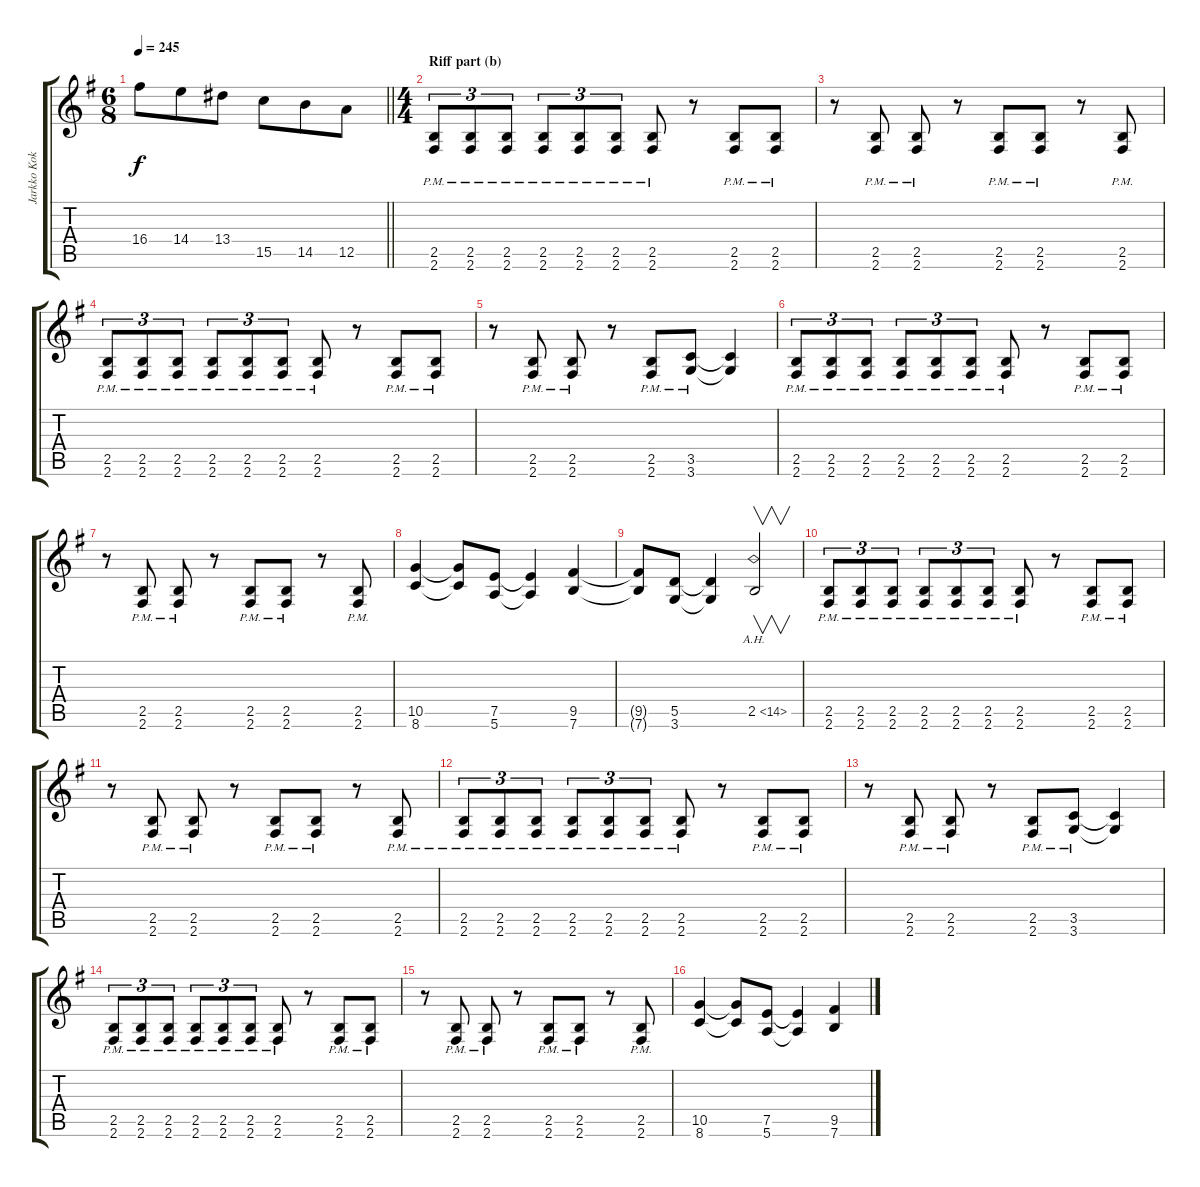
\track ("Jarkko Kokko (guitar)" "Jarkko Kok") {instrument distortionguitar}
\staff {score tabs}
\tuning (E4 B3 G3 D3 A2 E2) {hide}
\ts (6 8)
\tempo 245
\clef g2
\barLineRight lightlight
\ks eminor
16.4.8{dy f} 14.4.8 13.4.8 15.5.8 14.5.8 12.5.8 |
\ts (4 4)
\section ("" "Riff part (b)")
(2.5{pm} 2.6{pm}).8{tu (3 2)} (2.5{pm} 2.6{pm}).8{tu (3 2)} (2.5{pm} 2.6{pm}).8{tu (3 2)} (2.5{pm} 2.6{pm}).8{tu (3 2)} (2.5{pm} 2.6{pm}).8{tu (3 2)} (2.5{pm} 2.6{pm}).8{tu (3 2)} (2.5{pm} 2.6{pm}).8 r.8 (2.5{pm} 2.6{pm}).8 (2.5{pm} 2.6{pm}).8 |
r.8 (2.5{pm} 2.6{pm}).8 (2.5{pm} 2.6{pm}).8 r.8 (2.5{pm} 2.6{pm}).8 (2.5{pm} 2.6{pm}).8 r.8 (2.5{pm} 2.6{pm}).8 |
(2.5{pm} 2.6{pm}).8{tu (3 2)} (2.5{pm} 2.6{pm}).8{tu (3 2)} (2.5{pm} 2.6{pm}).8{tu (3 2)} (2.5{pm} 2.6{pm}).8{tu (3 2)} (2.5{pm} 2.6{pm}).8{tu (3 2)} (2.5{pm} 2.6{pm}).8{tu (3 2)} (2.5{pm} 2.6{pm}).8 r.8 (2.5{pm} 2.6{pm}).8 (2.5{pm} 2.6{pm}).8 |
r.8 (2.5{pm} 2.6{pm}).8 (2.5{pm} 2.6{pm}).8 r.8 (2.5{pm} 2.6{pm}).8 (3.5{pm} 3.6{pm}).8 (3.5{t} 3.6{t}).4 |
(2.5{pm} 2.6{pm}).8{tu (3 2)} (2.5{pm} 2.6{pm}).8{tu (3 2)} (2.5{pm} 2.6{pm}).8{tu (3 2)} (2.5{pm} 2.6{pm}).8{tu (3 2)} (2.5{pm} 2.6{pm}).8{tu (3 2)} (2.5{pm} 2.6{pm}).8{tu (3 2)} (2.5{pm} 2.6{pm}).8 r.8 (2.5{pm} 2.6{pm}).8 (2.5{pm} 2.6{pm}).8 |
r.8 (2.5{pm} 2.6{pm}).8 (2.5{pm} 2.6{pm}).8 r.8 (2.5{pm} 2.6{pm}).8 (2.5{pm} 2.6{pm}).8 r.8 (2.5{pm} 2.6{pm}).8 |
(10.5 8.6).4 (10.5{t} 8.6{t}).8 (7.5 5.6).8 (7.5{t} 5.6{t}).4 (9.5 7.6).4 |
(9.5{t} 7.6{t}).8 (5.5 3.6).8 (5.5{t} 3.6{t}).4 2.5{ah 12}.2{v} |
(2.5{pm} 2.6{pm}).8{tu (3 2)} (2.5{pm} 2.6{pm}).8{tu (3 2)} (2.5{pm} 2.6{pm}).8{tu (3 2)} (2.5{pm} 2.6{pm}).8{tu (3 2)} (2.5{pm} 2.6{pm}).8{tu (3 2)} (2.5{pm} 2.6{pm}).8{tu (3 2)} (2.5{pm} 2.6{pm}).8 r.8 (2.5{pm} 2.6{pm}).8 (2.5{pm} 2.6{pm}).8 |
r.8 (2.5{pm} 2.6{pm}).8 (2.5{pm} 2.6{pm}).8 r.8 (2.5{pm} 2.6{pm}).8 (2.5{pm} 2.6{pm}).8 r.8 (2.5{pm} 2.6{pm}).8 |
(2.5{pm} 2.6{pm}).8{tu (3 2)} (2.5{pm} 2.6{pm}).8{tu (3 2)} (2.5{pm} 2.6{pm}).8{tu (3 2)} (2.5{pm} 2.6{pm}).8{tu (3 2)} (2.5{pm} 2.6{pm}).8{tu (3 2)} (2.5{pm} 2.6{pm}).8{tu (3 2)} (2.5{pm} 2.6{pm}).8 r.8 (2.5{pm} 2.6{pm}).8 (2.5{pm} 2.6{pm}).8 |
r.8 (2.5{pm} 2.6{pm}).8 (2.5{pm} 2.6{pm}).8 r.8 (2.5{pm} 2.6{pm}).8 (3.5{pm} 3.6{pm}).8 (3.5{t} 3.6{t}).4 |
(2.5{pm} 2.6{pm}).8{tu (3 2)} (2.5{pm} 2.6{pm}).8{tu (3 2)} (2.5{pm} 2.6{pm}).8{tu (3 2)} (2.5{pm} 2.6{pm}).8{tu (3 2)} (2.5{pm} 2.6{pm}).8{tu (3 2)} (2.5{pm} 2.6{pm}).8{tu (3 2)} (2.5{pm} 2.6{pm}).8 r.8 (2.5{pm} 2.6{pm}).8 (2.5{pm} 2.6{pm}).8 |
r.8 (2.5{pm} 2.6{pm}).8 (2.5{pm} 2.6{pm}).8 r.8 (2.5{pm} 2.6{pm}).8 (2.5{pm} 2.6{pm}).8 r.8 (2.5{pm} 2.6{pm}).8 |
(10.5 8.6).4 (10.5{t} 8.6{t}).8 (7.5 5.6).8 (7.5{t} 5.6{t}).4 (9.5 7.6).4
